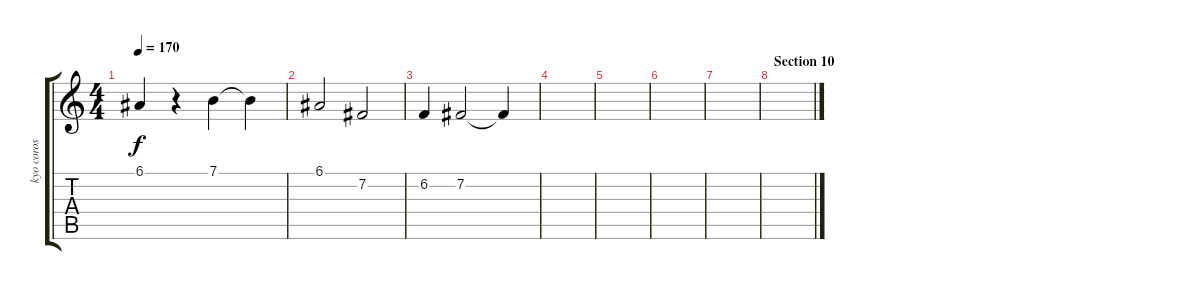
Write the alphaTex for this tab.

\track ("kyo coros" "kyo coros") {instrument voiceoohs}
\staff {score tabs}
\tuning (E4 B3 G3 D3 A2 E2) {hide}
\ts (4 4)
\tempo 170
\clef g2
\ks c
6.1.4{dy f} r.4 7.1.4 7.1{t}.4 |
6.1.2 7.2.2 |
6.2.4 7.2.2 7.2{t}.4 |
|
|
|
|
\section ("" "Section 10")
